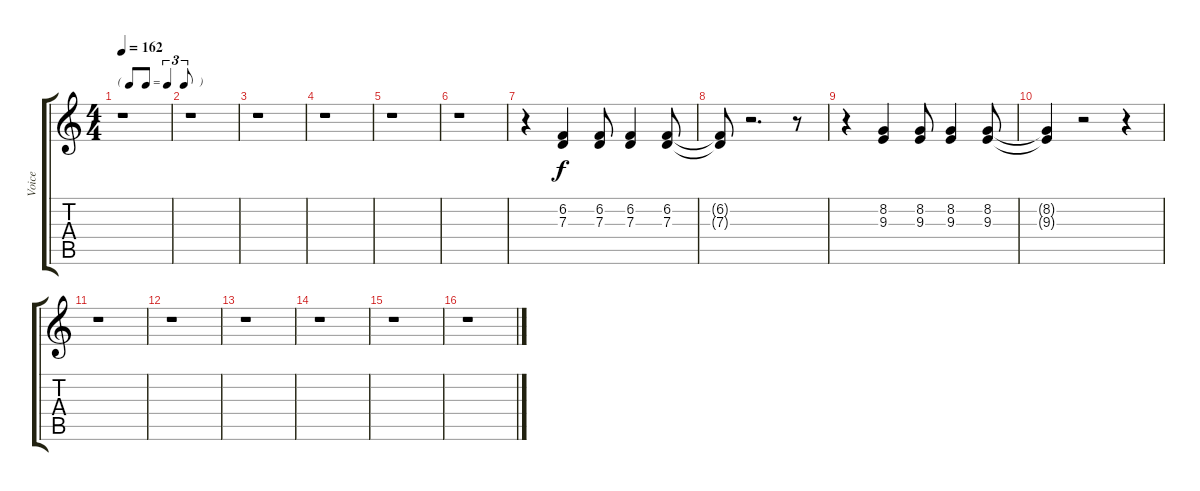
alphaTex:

\track ("Voice" "Voice") {instrument oboe}
\staff {score tabs}
\tuning (E4 B3 G3 D3 A2 E2) {hide}
\ts (4 4)
\tf triplet8th
\tempo 162
\clef g2
\ks c
r.1{dy f} |
r.1 |
r.1 |
r.1 |
r.1 |
r.1 |
r.4 (6.2 7.3).4 (6.2 7.3).8 (6.2 7.3).4 (6.2 7.3).8 |
(6.2{t} 7.3{t}).8 r.2{d} r.8 |
r.4 (8.2 9.3).4 (8.2 9.3).8 (8.2 9.3).4 (8.2 9.3).8 |
(8.2{t} 9.3{t}).4 r.2 r.4 |
r.1 |
r.1 |
r.1 |
r.1 |
r.1 |
r.1
